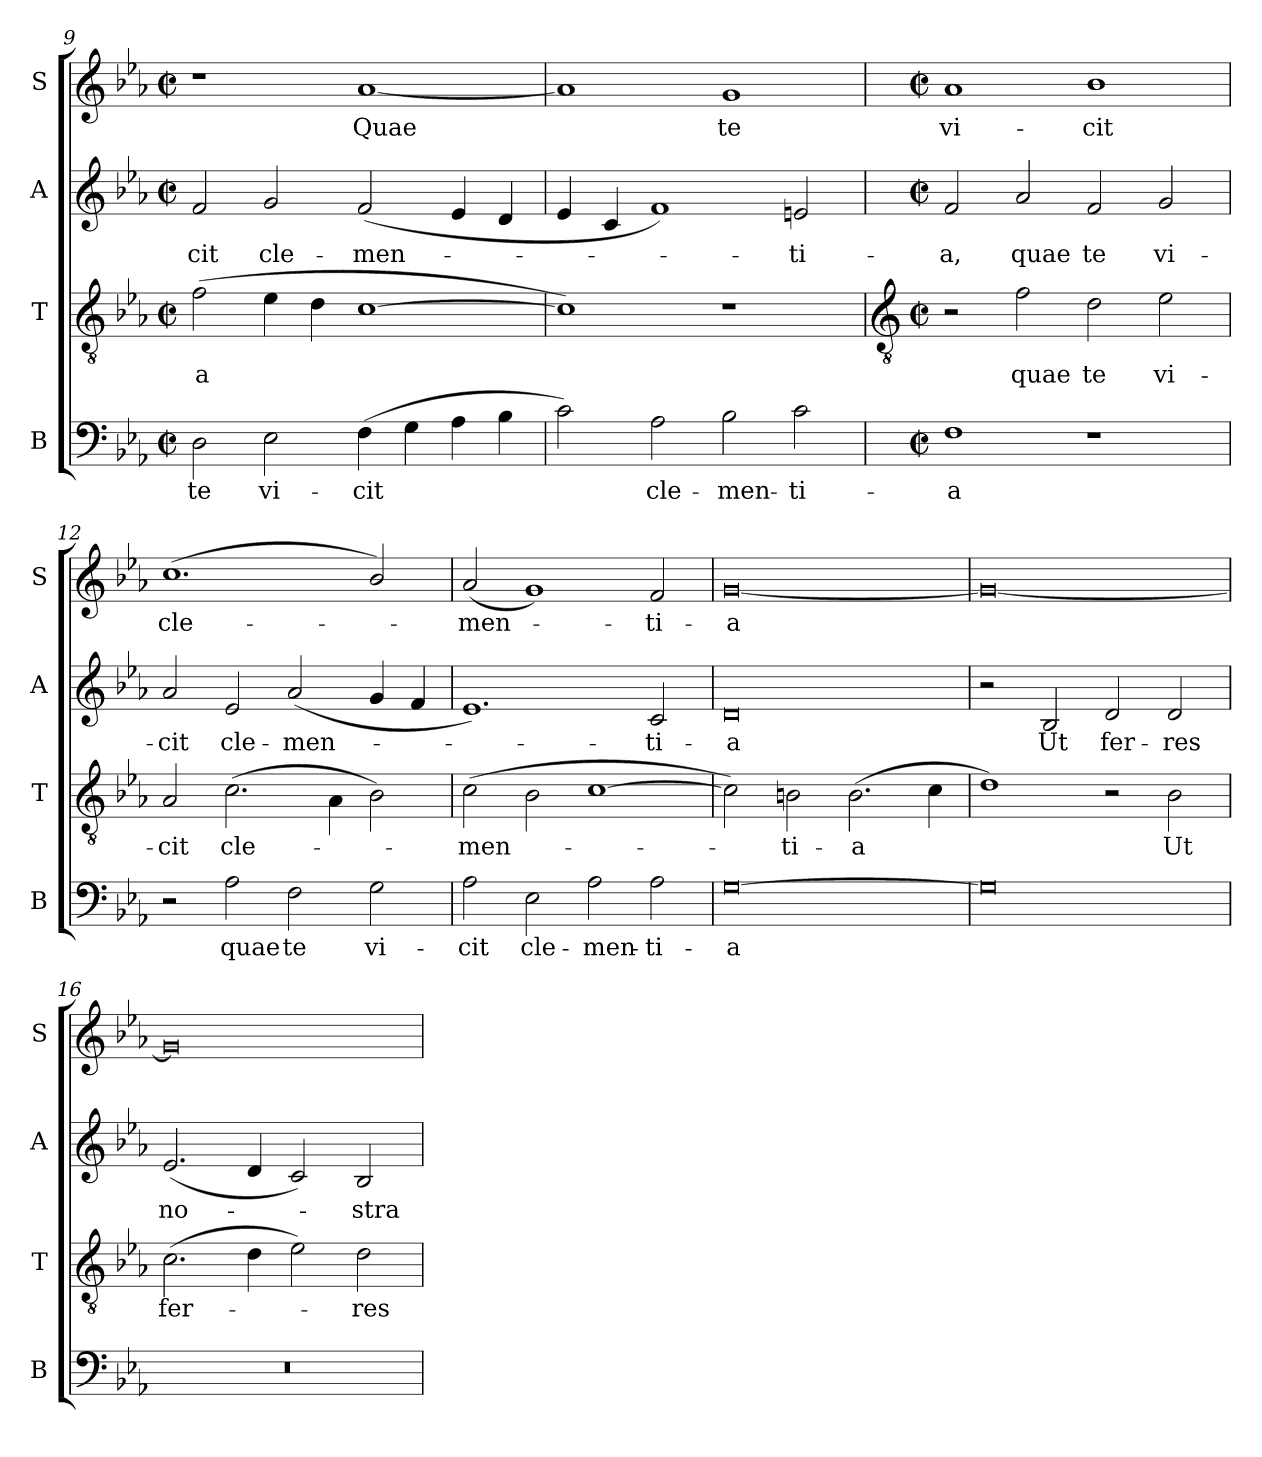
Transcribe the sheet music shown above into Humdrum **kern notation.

**kern	**text	**kern	**text	**kern	**text	**kern	**text
*part4	*part4	*part3	*part3	*part2	*part2	*part1	*part1
*staff4	*staff4	*staff3	*staff3	*staff2	*staff2	*staff1	*staff1
*I"B	*	*I"T	*	*I"A	*	*I"S	*
*I'B	*	*I'T	*	*I'A	*	*I'S	*
*clefF4	*	*clefGv2	*	*clefG2	*	*clefG2	*
*k[b-e-a-]	*	*k[b-e-a-]	*	*k[b-e-a-]	*	*k[b-e-a-]	*
*E-:	*	*E-:	*	*E-:	*	*E-:	*
*M4/2	*	*M4/2	*	*M4/2	*	*M4/2	*
*met(c|)	*	*met(c|)	*	*met(c|)	*	*met(c|)	*
=9	=9	=9	=9	=9	=9	=9	=9
!	!LO:LY:b	!	!LO:LY:b	!	!LO:LY:b	!	!
2D	te	(>2f	-a	2f	-cit	1r	.
!	!LO:LY:b	!	!	!	!LO:LY:b	!	!
2E-	vi-	4e-	.	2g	cle-	.	.
.	.	4d	.	.	.	.	.
!	!LO:LY:b	!	!	!	!LO:LY:b	!	!LO:LY:b
(>4F	-cit	[1c	.	(<2f	-men-	[1a-	Quae
4G	.	.	.	.	.	.	.
4A-	.	.	.	4e-	.	.	.
4B-	.	.	.	4d	.	.	.
=10	=10	=10	=10	=10	=10	=10	=10
2c)	.	1c])	.	4e-	.	1a-]	.
.	.	.	.	4c	.	.	.
!	!LO:LY:b	!	!	!	!	!	!
2A-	cle-	.	.	1f)	.	.	.
!	!LO:LY:b	!	!	!	!	!	!LO:LY:b
2B-	-men-	1r	.	.	.	1g	te
!	!LO:LY:b	!	!	!	!LO:LY:b	!	!
2c	-ti-	.	.	2en	ti-	.	.
!!LO:LB:g=z
=11	=11	=11	=11	=11	=11	=11	=11
*	*	*clefGv2	*	*	*	*	*
*M4/2	*	*M4/2	*	*M4/2	*	*M4/2	*
*met(c|)	*	*met(c|)	*	*met(c|)	*	*met(c|)	*
!	!LO:LY:b	!	!	!	!LO:LY:b	!	!LO:LY:b
1F	-a	2r	.	2f	-a,	1a-	vi-
!	!	!	!LO:LY:b	!	!LO:LY:b	!	!
.	.	2f	quae	2a-	quae	.	.
!	!	!	!LO:LY:b	!	!LO:LY:b	!	!LO:LY:b
1r	.	2d	te	2f	te	1b-	-cit
!	!	!	!LO:LY:b	!	!LO:LY:b	!	!
.	.	2e-	vi-	2g	vi-	.	.
=12	=12	=12	=12	=12	=12	=12	=12
!	!	!	!LO:LY:b	!	!LO:LY:b	!	!LO:LY:b
2r	.	2A-	-cit	2a-	-cit	(<1.cc	cle-
!	!LO:LY:b	!	!LO:LY:b	!	!LO:LY:b	!	!
2A-	quae	(>2.c	cle-	2e-	cle-	.	.
!	!LO:LY:b	!	!	!	!LO:LY:b	!	!
2F	te	.	.	(<2a-	-men-	.	.
.	.	4A-\	.	.	.	.	.
!	!LO:LY:b	!	!	!	!	!	!
2G	vi-	2B-)	.	4g	.	2b-/)	.
.	.	.	.	4f	.	.	.
=13	=13	=13	=13	=13	=13	=13	=13
!	!LO:LY:b	!	!LO:LY:b	!	!	!	!LO:LY:b
2A-	-cit	(>2c	men-	1.e-)	.	(<2a-	men-
!	!LO:LY:b	!	!	!	!	!	!
2E-	cle-	2B-	.	.	.	1g)	.
!	!LO:LY:b	!	!	!	!	!	!
2A-	-men-	[1c	.	.	.	.	.
!	!LO:LY:b	!	!	!	!LO:LY:b	!	!LO:LY:b
2A-	-ti-	.	.	2c	ti-	2f	ti-
=14	=14	=14	=14	=14	=14	=14	=14
!	!LO:LY:b	!	!	!	!LO:LY:b	!	!LO:LY:b
[0G	-a	2c])	.	0d	-a	[0g	-a
!	!	!	!LO:LY:b	!	!	!	!
.	.	2Bn	-ti-	.	.	.	.
!	!	!	!LO:LY:b	!	!	!	!
.	.	(>2.B	-a	.	.	.	.
.	.	4c	.	.	.	.	.
=15	=15	=15	=15	=15	=15	=15	=15
0G]	.	1d)	.	2r	.	0g_	.
!	!	!	!	!	!LO:LY:b	!	!
.	.	.	.	2B-	Ut	.	.
!	!	!	!	!	!LO:LY:b	!	!
.	.	2r	.	2d	fer-	.	.
!	!	!	!LO:LY:b	!	!LO:LY:b	!	!
.	.	2B-	Ut	2d	-res	.	.
=16	=16	=16	=16	=16	=16	=16	=16
!	!	!	!LO:LY:b	!	!LO:LY:b	!	!
0r	.	(>2.c	fer-	(<2.e-	no-	0g]	.
.	.	4d	.	4d	.	.	.
.	.	2e-)	.	2c)	.	.	.
!	!	!	!LO:LY:b	!	!LO:LY:b	!	!
.	.	2d	res	2B-	stra	.	.
=	=	=	=	=	=	=	=
*-	*-	*-	*-	*-	*-	*-	*-
